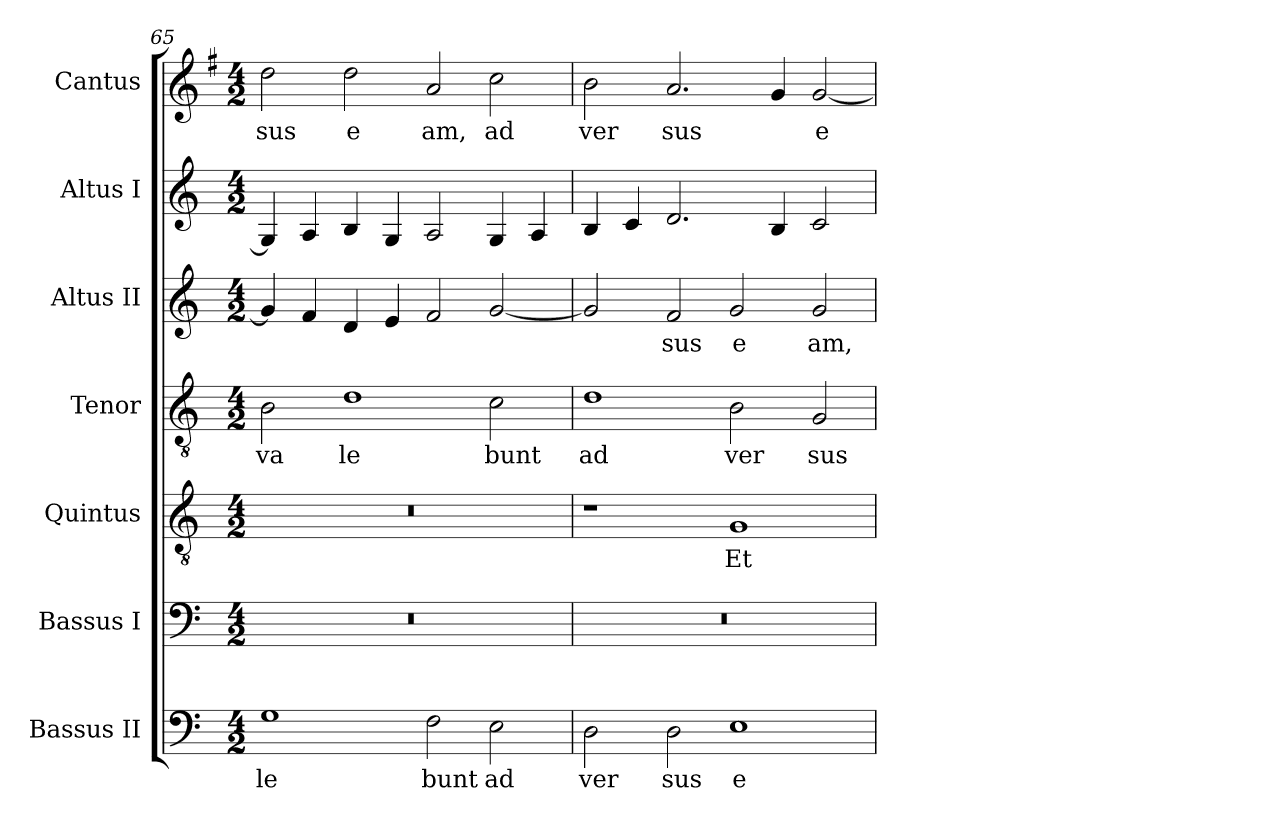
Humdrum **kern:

**kern	**text	**kern	**kern	**text	**kern	**text	**kern	**text	**kern	**kern	**text
*part7	*part7	*part6	*part5	*part5	*part4	*part4	*part3	*part3	*part2	*part1	*part1
*staff7	*staff7	*staff6	*staff5	*staff5	*staff4	*staff4	*staff3	*staff3	*staff2	*staff1	*staff1
*I"Bassus II	*	*I"Bassus I	*I"Quintus	*	*I"Tenor	*	*I"Altus II	*	*I"Altus I	*I"Cantus	*
*clefF4	*	*clefF4	*clefGv2	*	*clefGv2	*	*clefG2	*	*clefG2	*clefG2	*
*	*	*	*	*	*	*	*	*	*	*ITrd-3c-5	*
*	*	*	*	*	*	*	*	*	*	*k[]	*
*	*	*	*	*	*	*	*	*	*	*C:	*
*M4/2	*	*M4/2	*M4/2	*	*M4/2	*	*M4/2	*	*M4/2	*M4/2	*
=65	=65	=65	=65	=65	=65	=65	=65	=65	=65	=65	=65
!	!LO:LY:b:cj	!	!	!	!	!LO:LY:b:cj	!	!	!	!	!LO:LY:b:cj
1G	le	0r	0r	.	2B\	va	4g/]	.	4G/]	2gg\	sus
.	.	.	.	.	.	.	4f/	.	4A/	.	.
!	!	!	!	!	!	!LO:LY:b:cj	!	!	!	!	!LO:LY:b:cj
.	.	.	.	.	1d	le	4d/	.	4B/	2gg\	e
.	.	.	.	.	.	.	4e/	.	4G/	.	.
!	!LO:LY:b:cj	!	!	!	!	!	!	!	!	!	!LO:LY:b:cj
2F\	bunt	.	.	.	.	.	2f/	.	2A/	2dd/	am,
!	!LO:LY:b:cj	!	!	!	!	!LO:LY:b:cj	!	!	!	!	!LO:LY:b:cj
2E\	ad	.	.	.	2c\	bunt	[<2g/	.	4G/	2ff\	ad
.	.	.	.	.	.	.	.	.	4A/	.	.
=66	=66	=66	=66	=66	=66	=66	=66	=66	=66	=66	=66
!	!LO:LY:b:cj	!	!	!	!	!LO:LY:b:cj	!	!	!	!	!LO:LY:b:cj
2D\	ver	0r	1r	.	1d	ad	2g/]	.	4B/	2ee\	ver
.	.	.	.	.	.	.	.	.	4c/	.	.
!	!LO:LY:b:cj	!	!	!	!	!	!	!LO:LY:b:cj	!	!	!LO:LY:b
2D\	sus	.	.	.	.	.	2f/	sus	2.d/	2.dd/	sus
!	!LO:LY:b:rj	!	!	!LO:LY:b:cj	!	!LO:LY:b:cj	!	!LO:LY:b:cj	!	!	!
1E	e	.	1G	Et	2B\	ver	2g/	e	.	.	.
.	.	.	.	.	.	.	.	.	4B/	4cc/	.
!	!	!	!	!	!	!LO:LY:b:cj	!	!LO:LY:b:cj	!	!	!LO:LY:b:cj
.	.	.	.	.	2G/	sus	2g/	am,	2c/	[<2cc/	e
=	=	=	=	=	=	=	=	=	=	=	=
*-	*-	*-	*-	*-	*-	*-	*-	*-	*-	*-	*-
